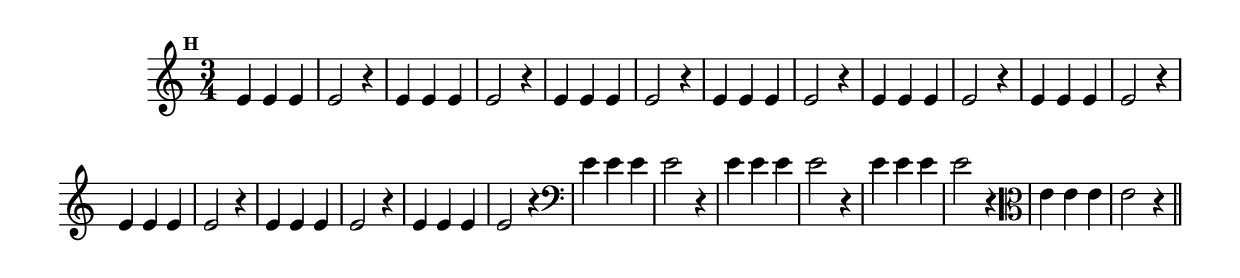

\version "2.16.0"

%\header { texidoc="Perguntas e Respostas"}

\relative c' {

  \override Staff.TimeSignature #'style = #'()
  \time 3/4 
  \override Score.BarNumber #'transparent = ##t
                                %\override Score.RehearsalMark #'font-family = #'roman
  \override Score.RehearsalMark #'font-size = #-2
  \override Score.BarNumber #'transparent = ##t
  \set Score.markFormatter = #format-mark-numbers

  \mark 8 

                                % CLARINETE

  \tag #'cl {
    e4 e e | e2 r4 
  }

                                % FLAUTA

  \tag #'fl {
    e4 e e | e2 r4 
  }

                                % OBOÉ

  \tag #'ob {
    e4 e e | e2 r4 
  }

                                % SAX ALTO

  \tag #'saxa {
    e4 e e | e2 r4 
  }

                                % SAX TENOR

  \tag #'saxt {
    e4 e e | e2 r4 
  }

                                % SAX GENES

  \tag #'saxg {
    e4 e e | e2 r4 
  }

                                % TROMPETE

  \tag #'tpt {
    e4 e e | e2 r4 
  }

                                % TROMPA

  \tag #'tpa {
    e4 e e | e2 r4 
  }

                                % TROMPA OP

  \tag #'tpaop {
    e4 e e | e2 r4 
  }

                                % TROMBONE

  \tag #'tbn {
    \clef bass
    e4 e e | e2 r4 
  }

                                % TUBA MIB

  \tag #'tbamib {
    \clef bass
    e4 e e | e2 r4 
  }

                                % TUBA SIB

  \tag #'tbasib {
    \clef bass
    e4 e e | e2 r4 
  }


                                % VIOLA

  \tag #'vla {
    \clef alto
    e4 e e | e2 r4 
  }

                                % FINAL

  \bar "||"

}
